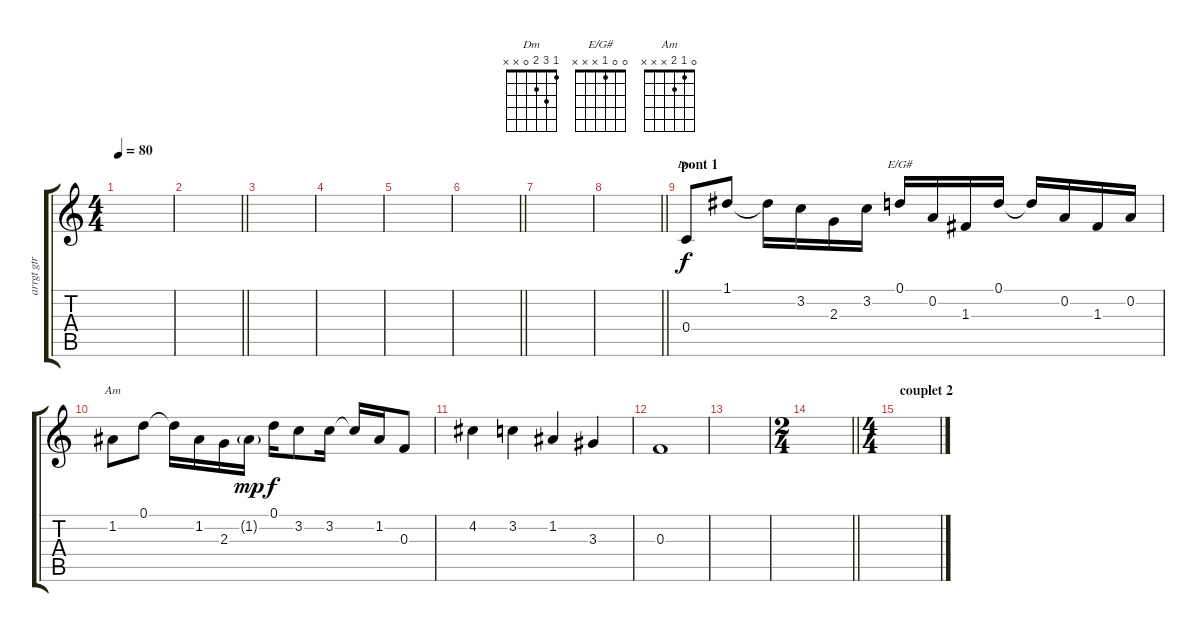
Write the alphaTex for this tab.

\track ("arrgt gtr électr" "arrgt gtr ") {instrument electricguitarclean}
\staff {score tabs}
\tuning (D4 A3 F3 C3 G2 D2) {hide}
\chord ("Dm" 1 3 2 0 x x)
\chord ("E/G#" 0 0 1 x x x)
\chord ("Am" 0 1 2 x x x)
\ts (4 4)
\tempo 80
\clef g2
\ks c
|
\barLineRight lightlight
|
|
|
|
\barLineRight lightlight
|
|
\barLineRight lightlight
|
\section ("" "pont 1")
0.4.8{ch "Dm"} 1.1.8 1.1{t}.16 3.2.16 2.3.16 3.2.16 0.1.16{ch "E/G#"} 0.2.16 1.3.16 0.1.16 0.1{t}.16 0.2.16 1.3.16 0.2.16 |
1.2.8{ch "Am"} 0.1.8 0.1{t}.16 1.2.16 2.3.16 1.2{g}.16{dy mp} 0.1.16{dy f} 3.2.8 3.2.16 3.2{t}.16 1.2.16 0.3.8 |
4.2.4 3.2.4 1.2.4 3.3.4 |
0.3.1 |
|
\ts (2 4)
\barLineRight lightlight
|
\ts (4 4)
\section ("" "couplet 2")
